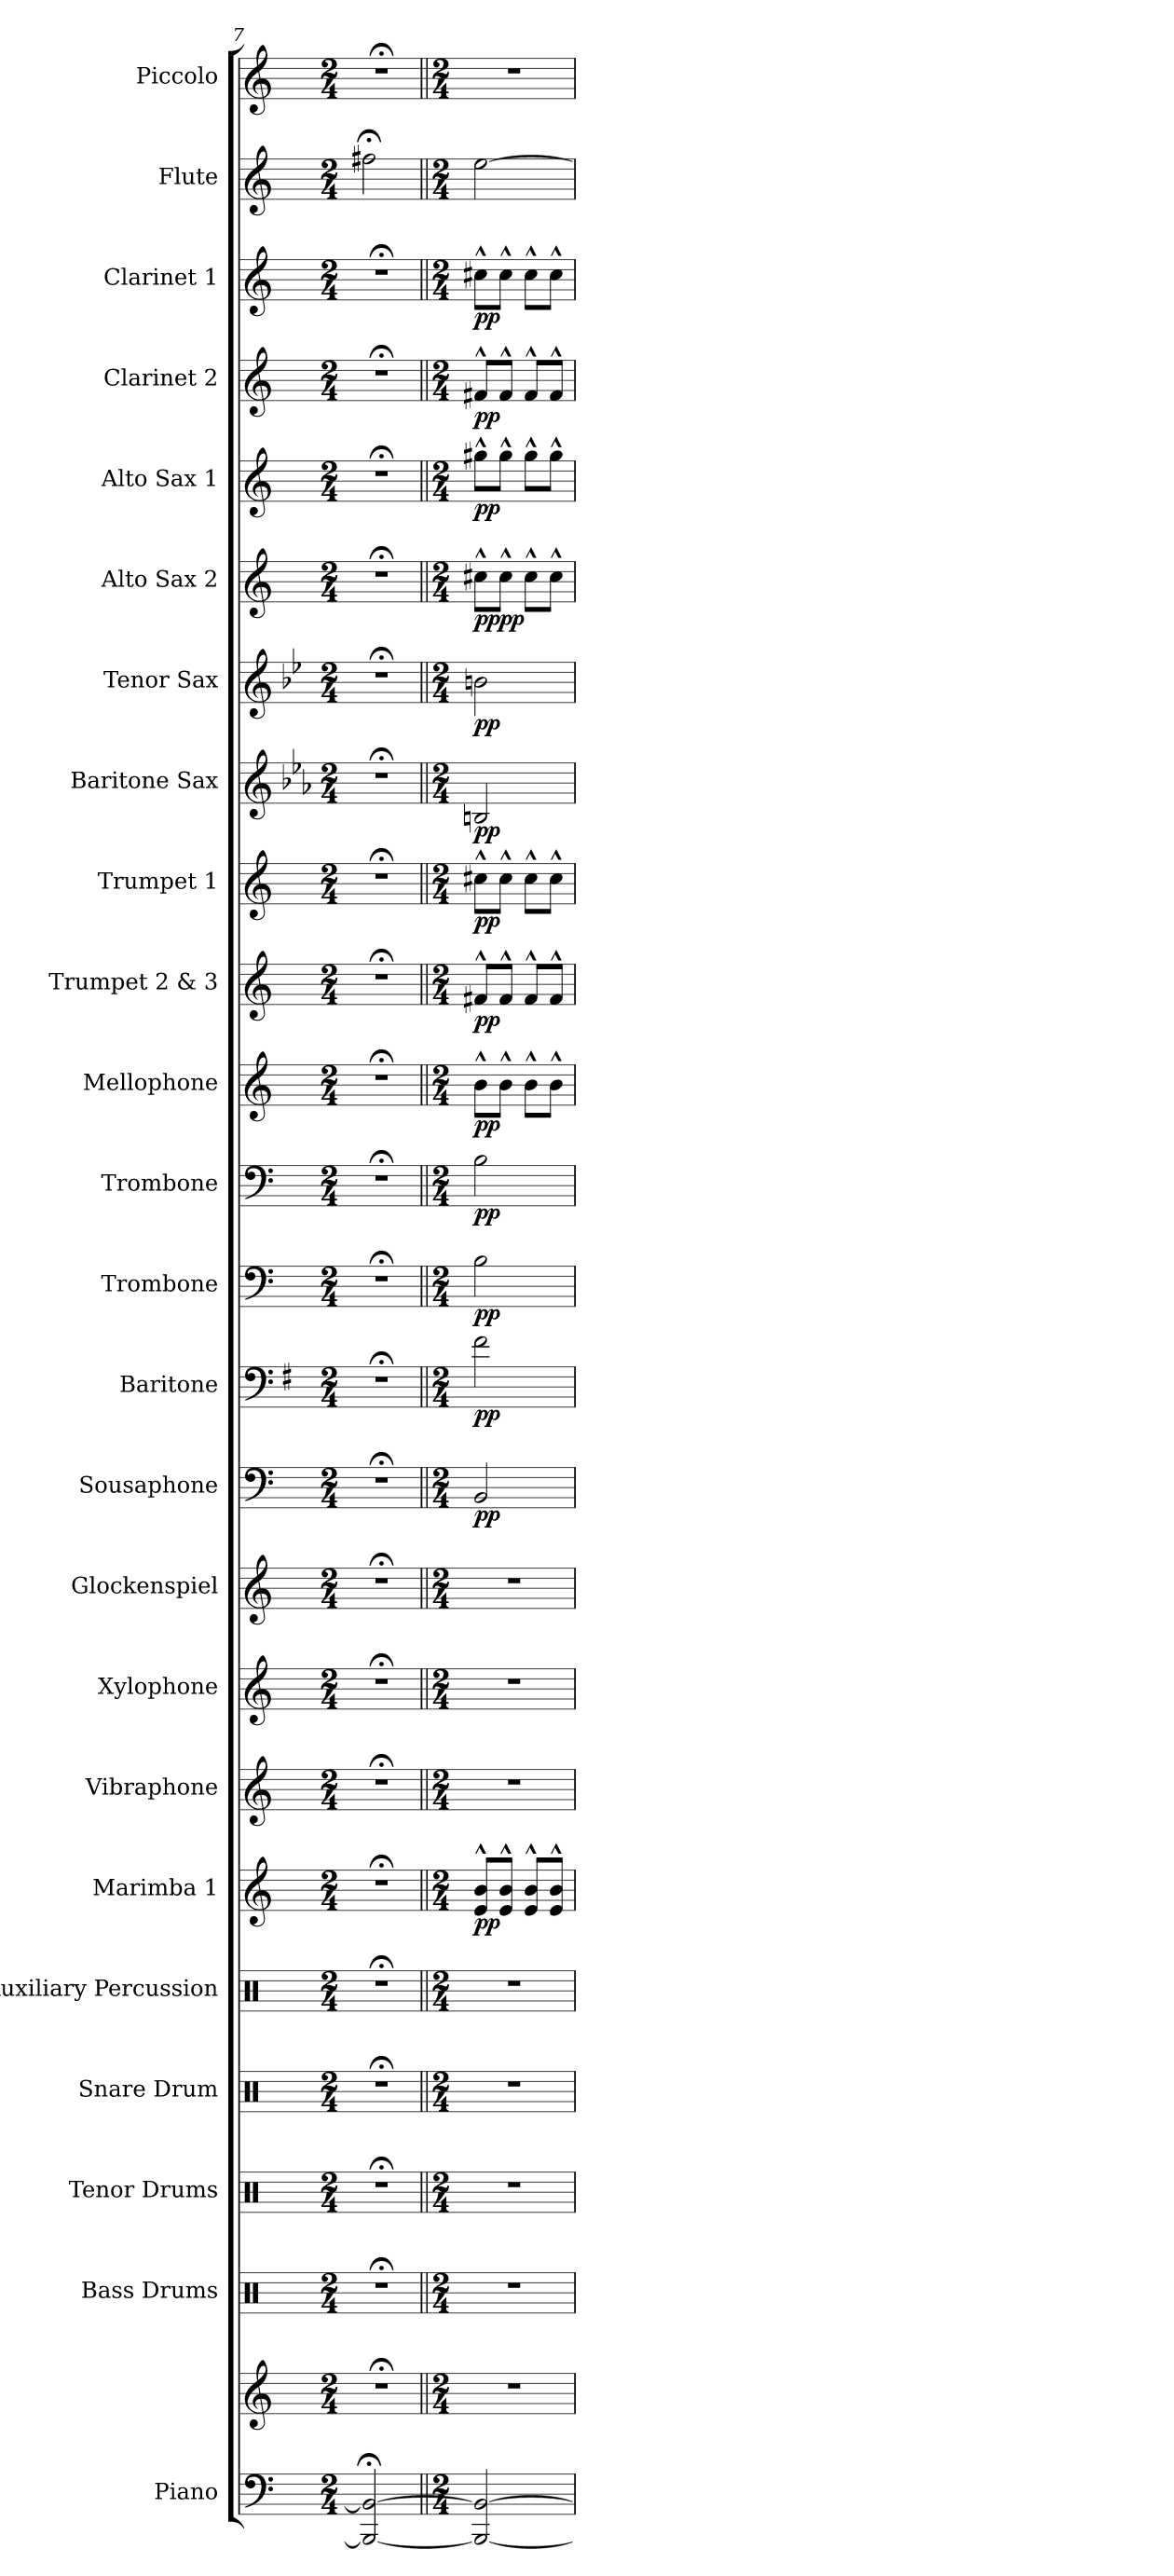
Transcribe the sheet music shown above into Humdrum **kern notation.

**kern	**kern	**kern	**kern	**kern	**kern	**kern	**dynam	**kern	**kern	**kern	**kern	**dynam	**kern	**dynam	**kern	**dynam	**kern	**dynam	**kern	**dynam	**kern	**dynam	**kern	**dynam	**kern	**dynam	**kern	**dynam	**kern	**dynam	**kern	**dynam	**kern	**dynam	**kern	**dynam	**kern	**kern
*part24	*part24	*part23	*part22	*part21	*part20	*part19	*part19	*part18	*part17	*part16	*part15	*part15	*part14	*part14	*part13	*part13	*part12	*part12	*part11	*part11	*part10	*part10	*part9	*part9	*part8	*part8	*part7	*part7	*part6	*part6	*part5	*part5	*part4	*part4	*part3	*part3	*part2	*part1
*staff25	*staff24	*staff23	*staff22	*staff21	*staff20	*staff19	*staff19	*staff18	*staff17	*staff16	*staff15	*staff15	*staff14	*staff14	*staff13	*staff13	*staff12	*staff12	*staff11	*staff11	*staff10	*staff10	*staff9	*staff9	*staff8	*staff8	*staff7	*staff7	*staff6	*staff6	*staff5	*staff5	*staff4	*staff4	*staff3	*staff3	*staff2	*staff1
*I"Piano	*	*I"Bass Drums	*I"Tenor Drums	*I"Snare Drum	*I"Auxiliary Percussion	*I"Marimba 1	*	*I"Vibraphone	*I"Xylophone	*I"Glockenspiel	*I"Sousaphone	*	*I"Baritone	*	*I"Trombone	*	*I"Trombone	*	*I"Mellophone	*	*I"Trumpet 2 &amp; 3	*	*I"Trumpet 1	*	*I"Baritone Sax	*	*I"Tenor Sax	*	*I"Alto Sax 2	*	*I"Alto Sax 1	*	*I"Clarinet 2	*	*I"Clarinet 1	*	*I"Flute	*I"Piccolo
*I'Pno.	*	*I'B.D.	*I'T.D.	*I'S.D.	*I'Aux. Perc.	*I'Mrm. 1	*	*I'Vib.	*I'Xyl.	*I'Glk.	*	*	*I'Bar.	*	*I'Tbn.	*	*I'Tbn.	*	*I'Mph.	*	*I'Tpt. 2 &amp; 3	*	*I'Tpt. 1	*	*I'Bari. Sax.	*	*I'T. Sax.	*	*I'A. Sax. 2	*	*I'A. Sax. 1	*	*I'Cl. 2	*	*I'Cl. 1	*	*I'Fl.	*I'Picc.
*clefF4	*clefG2	*clefX	*clefX	*clefX	*clefX	*clefG2	*	*clefG2	*clefG2	*clefG2	*clefF4	*	*clefF4	*	*clefF4	*	*clefF4	*	*clefG2	*	*clefG2	*	*clefG2	*	*clefG2	*	*clefG2	*	*clefG2	*	*clefG2	*	*clefG2	*	*clefG2	*	*clefG2	*clefG2
*	*	*	*	*	*	*	*	*	*ITrd-7c-12	*ITrd-14c-24	*	*	*ITrd4c7	*	*	*	*	*	*ITrd4c7	*	*ITrd1c2	*	*ITrd1c2	*	*ITrd12c21	*	*ITrd8c14	*	*ITrd5c9	*	*ITrd5c9	*	*ITrd1c2	*	*ITrd1c2	*	*	*ITrd-7c-12
*k[]	*k[]	*k[]	*k[]	*k[]	*k[]	*k[]	*	*k[]	*k[]	*k[]	*k[]	*	*k[]	*	*k[]	*	*k[]	*	*k[b-]	*	*k[b-e-]	*	*k[b-e-]	*	*k[b-e-a-]	*	*k[b-e-]	*	*k[b-e-a-]	*	*k[b-e-a-]	*	*k[b-e-]	*	*k[b-e-]	*	*k[]	*k[]
*M2/4	*M2/4	*M2/4	*M2/4	*M2/4	*M2/4	*M2/4	*	*M2/4	*M2/4	*M2/4	*M2/4	*	*M2/4	*	*M2/4	*	*M2/4	*	*M2/4	*	*M2/4	*	*M2/4	*	*M2/4	*	*M2/4	*	*M2/4	*	*M2/4	*	*M2/4	*	*M2/4	*	*M2/4	*M2/4
*MM50	*MM50	*MM50	*MM50	*MM50	*MM50	*MM50	*	*MM50	*MM50	*MM50	*MM50	*	*MM50	*	*MM50	*	*MM50	*	*MM50	*	*MM50	*	*MM50	*	*MM50	*	*MM50	*	*MM50	*	*MM50	*	*MM50	*	*MM50	*	*MM50	*MM50
=7	=7	=7	=7	=7	=7	=7	=7	=7	=7	=7	=7	=7	=7	=7	=7	=7	=7	=7	=7	=7	=7	=7	=7	=7	=7	=7	=7	=7	=7	=7	=7	=7	=7	=7	=7	=7	=7	=7
2BBB/_;< 2BB/_;<	2r;<	2r;<	2r;<	2r;<	2r;<	2r;<	.	2r;<	2r;<	2r;<	2r;<	.	2r;<	.	2r;<	.	2r;<	.	2r;<	.	2r;<	.	2r;<	.	2r;<	.	2r;<	.	2r;<	.	2r;<	.	2r;<	.	2r;<	.	2ff#X;<\	2r;<
!!LO:PB:g=z
=1||	=1||	=1||	=1||	=1||	=1||	=1||	=1||	=1||	=1||	=1||	=1||	=1||	=1||	=1||	=1||	=1||	=1||	=1||	=1||	=1||	=1||	=1||	=1||	=1||	=1||	=1||	=1||	=1||	=1||	=1||	=1||	=1||	=1||	=1||	=1||	=1||	=1||	=1||
!!LO:REH:place=s1:a:B:fs=14:t=Part 3 "The Plagues"
*M2/4	*M2/4	*M2/4	*M2/4	*M2/4	*M2/4	*M2/4	*	*M2/4	*M2/4	*M2/4	*M2/4	*	*M2/4	*	*M2/4	*	*M2/4	*	*M2/4	*	*M2/4	*	*M2/4	*	*M2/4	*	*M2/4	*	*M2/4	*	*M2/4	*	*M2/4	*	*M2/4	*	*M2/4	*M2/4
*	*	*	*	*	*	*	*	*	*	*	*	*	*	*	*	*	*	*	*	*	*	*	*	*	*	*	*	*	*	*	*	*	*	*	*	*	*	*MM124
!	!	!	!	!	!	!	!LO:DY:b	!	!	!	!	!LO:DY:b	!	!LO:DY:b	!	!LO:DY:b	!	!LO:DY:b	!	!LO:DY:b	!	!LO:DY:b	!	!LO:DY:b	!	!LO:DY:b	!	!LO:DY:b	!	!LO:DY:b	!	!	!	!	!	!	!	!
!	!	!	!	!	!	!	!	!	!	!	!	!	!	!	!	!	!	!	!	!	!	!	!	!	!	!	!	!	!	!LO:DY:n=1:b	!	!LO:DY:b	!	!LO:DY:b	!	!LO:DY:b	!	!
2BBB/_ 2BB/_	2r	2r	2r	2r	2r	8e/^^ 8b/^^L	pp	2r	2r	2r	2BB/	pp	2B\	pp	2B\	pp	2B\	pp	8e^^\L	pp	8en^^/L	pp	8bn^^\L	pp	2BBn/	pp	2Bn\	pp	8en^^\L	pp pp	8bn^^\L	pp	8en^^/L	pp	8bn^^\L	pp	[2ee!\	2r
.	.	.	.	.	.	8e/^^ 8b/^^J	.	.	.	.	.	.	.	.	.	.	.	.	8e^^\J	.	8e^^/J	.	8b^^\J	.	.	.	.	.	8e^^\J	.	8b^^\J	.	8e^^/J	.	8b^^\J	.	.	.
.	.	.	.	.	.	8e/^^ 8b/^^L	.	.	.	.	.	.	.	.	.	.	.	.	8e^^\L	.	8e^^/L	.	8b^^\L	.	.	.	.	.	8e^^\L	.	8b^^\L	.	8e^^/L	.	8b^^\L	.	.	.
.	.	.	.	.	.	8e/^^ 8b/^^J	.	.	.	.	.	.	.	.	.	.	.	.	8e^^\J	.	8e^^/J	.	8b^^\J	.	.	.	.	.	8e^^\J	.	8b^^\J	.	8e^^/J	.	8b^^\J	.	.	.
=	=	=	=	=	=	=	=	=	=	=	=	=	=	=	=	=	=	=	=	=	=	=	=	=	=	=	=	=	=	=	=	=	=	=	=	=	=	=
*-	*-	*-	*-	*-	*-	*-	*-	*-	*-	*-	*-	*-	*-	*-	*-	*-	*-	*-	*-	*-	*-	*-	*-	*-	*-	*-	*-	*-	*-	*-	*-	*-	*-	*-	*-	*-	*-	*-
